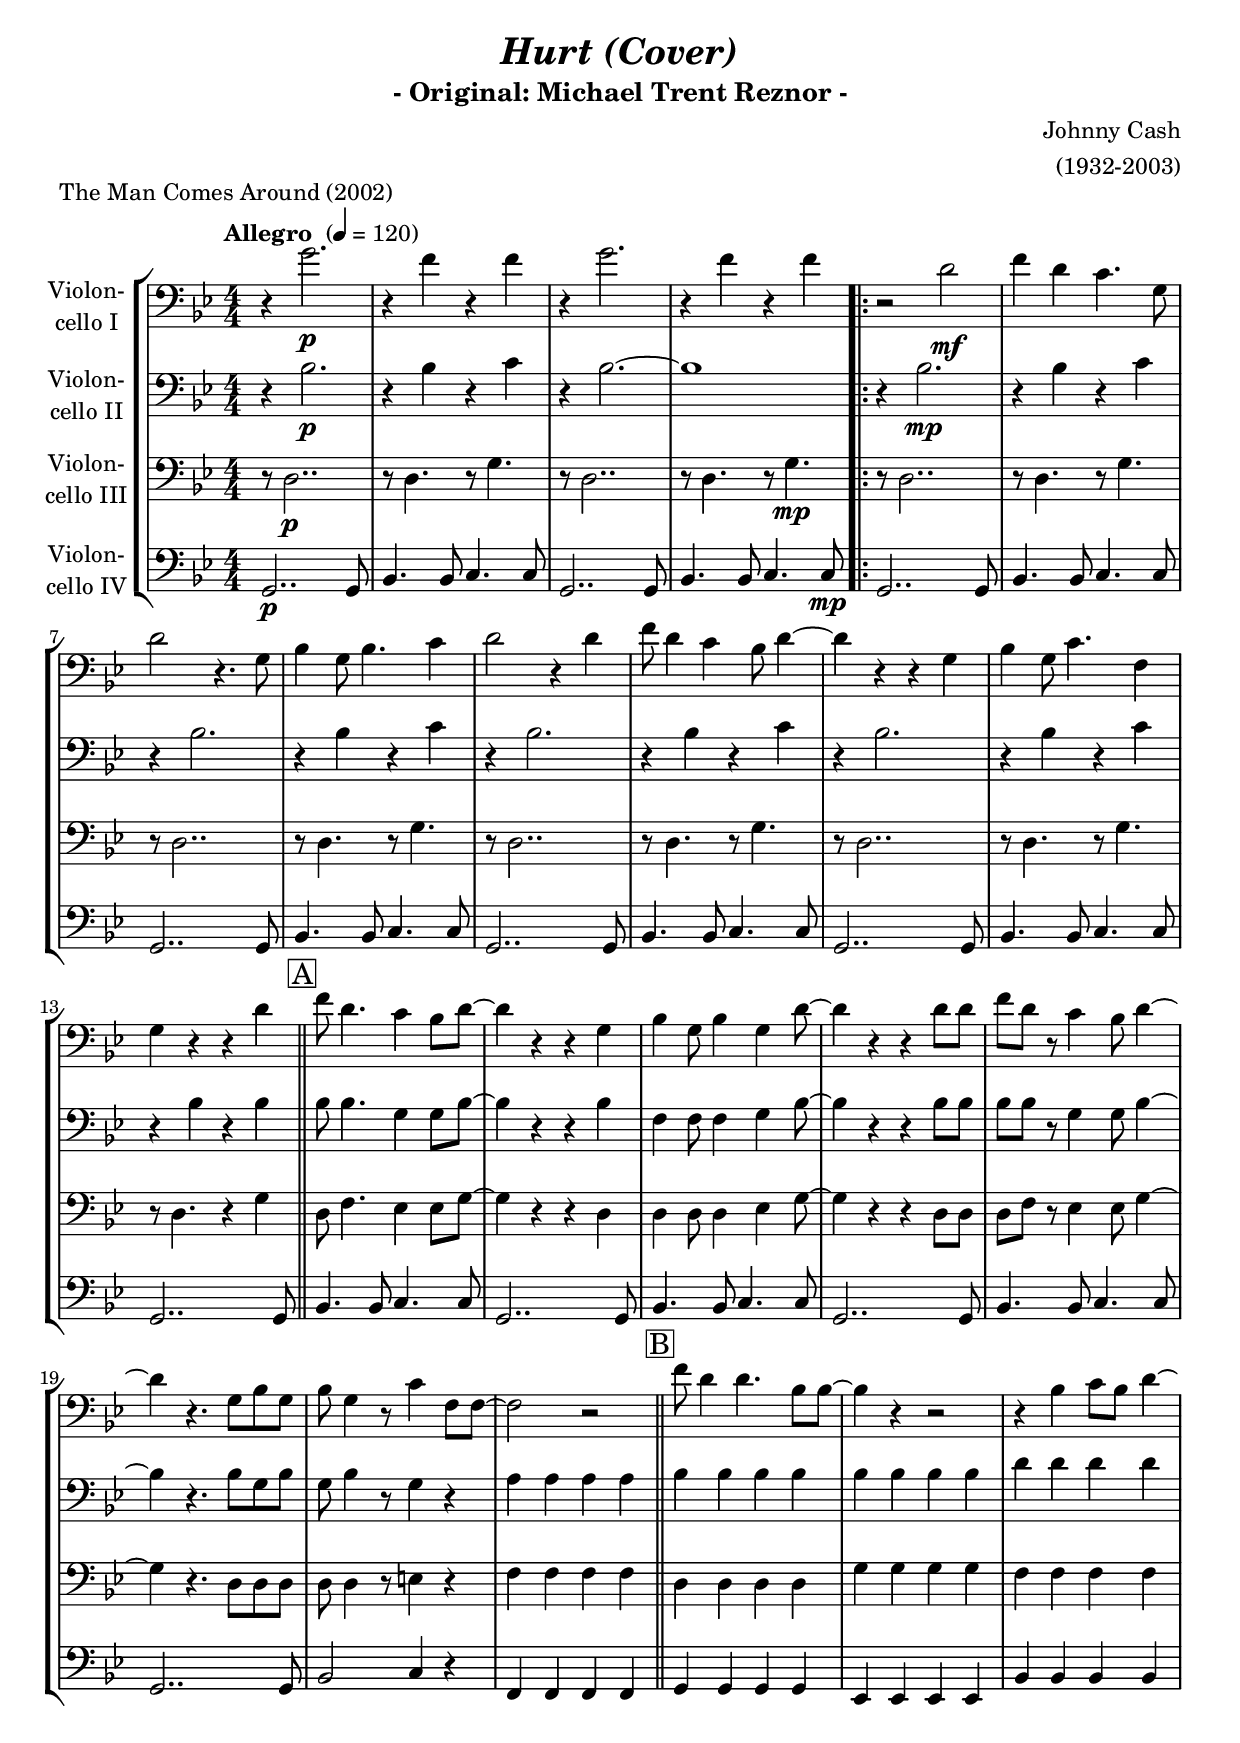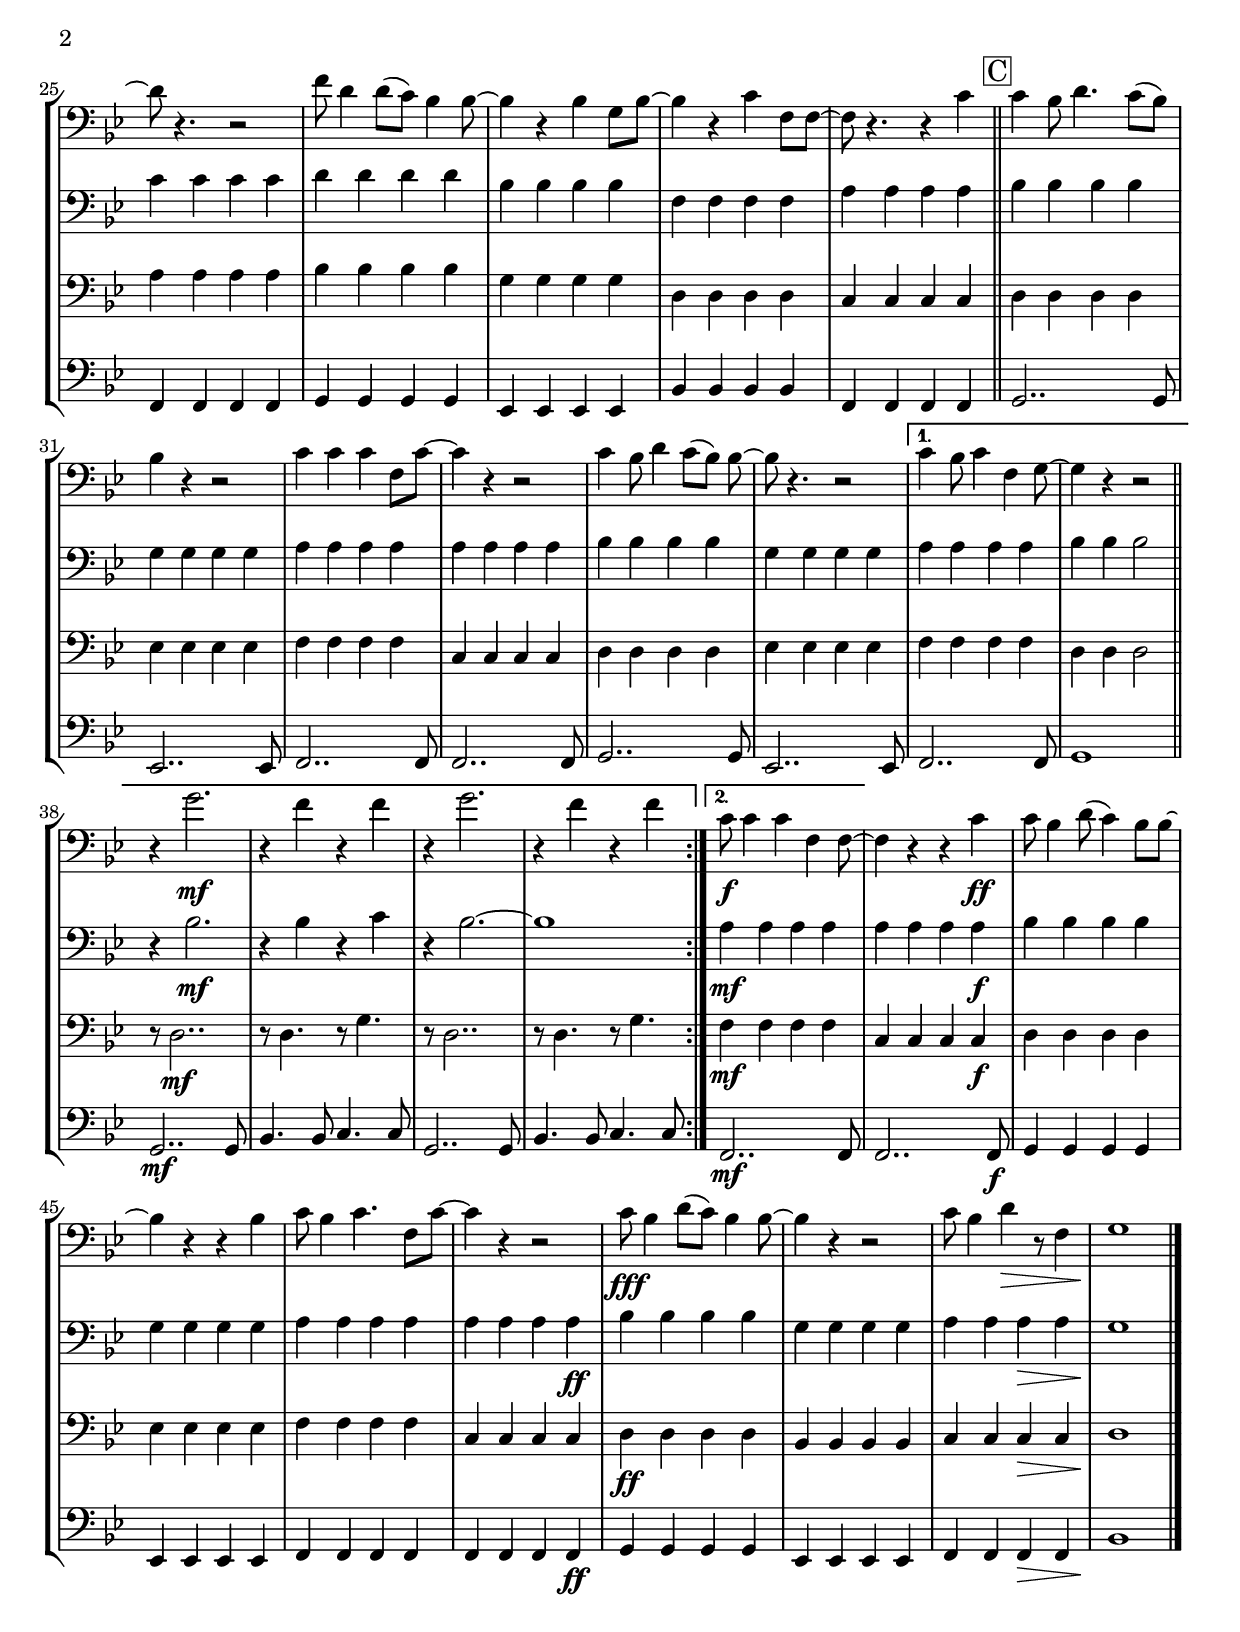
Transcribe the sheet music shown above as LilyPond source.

\version "2.18.2"
\include "deutsch.ly"
  
#(set-global-staff-size 20.25)

\header {
  title     = \markup \bold \italic "Hurt (Cover)"
  subtitle  = "- Original: Michael Trent Reznor -"
  composer  = "Johnny Cash"
  arranger  = "(1932-2003)"
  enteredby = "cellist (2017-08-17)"
  piece     = "The Man Comes Around (2002)"
}

voiceconsts = {
  \key a \minor
  \time 4/4
  \clef "bass"
  \numericTimeSignature
  \compressFullBarRests
  % Set default beaming for all staves
%  \set Timing.beamExceptions = #'()
%  \set Timing.baseMoment     = #(ly:make-moment 1 4)
%  \set Timing.beatStructure  = #'(1 1 1)
  \tempo "Allegro " 4=120
}

mifl = "flute"
mikl = "clarinet"
mist = "string ensemble 1"
miba = "cello"

boxa = { \bar "||" \mark \markup \box "A" }
boxb = { \bar "||" \mark \markup \box "B" }
boxc = { \bar "||" \mark \markup \box "C" }

va = \relative c'' {
  \voiceconsts

  r4 a2.\p
  r4 g r g
  r a2.
  r4 g r g
  \repeat volta 2 {
    r2 e\mf
    g4 e d4. a8
    e'2 r4. a,8
    
    c4 a8 c4. d4
    e2 r4 e
    g8 e4 d c8 e4~
    e r r a,
    c a8 d4. g,4

    a r r e' \boxa
    g8 e4. d4 c8 e~
    e4 r r a,
    c a8 c4 a e'8~
    e4 r r e8 e

    g e r d4 c8 e4~
    e r4. a,8 c a
    c a4 r8 d4 g,8 g~
    g2 r \boxb

    g'8 e4 e4. c8 c~
    c4 r r2
    r4 c d8 c e4~
    e8 r4. r2
    g8 e4 e8[( d)] c4 c8~

    c4 r c a8 c~
    c4 r d g,8 g~
    g r4. r4 d' \boxc
    d c8 e4. d8( c)
    c4 r r2

    d4 d d g,8 d'~
    d4 r r2
    d4 c8 e4 d8[( c)] c~
    c r4. r2
  }
  \alternative {
    { d4 c8 d4 g, a8~ | a4 r r2 \bar "||" r4 a'2.\mf | r4 g r g | r a2. | r4 g r g }
    { d8\f d4 d g, g8~ }
  }
  g4 r r d'\ff

  d8 c4 e8( d4) c8 c~
  c4 r r c
  d8 c4 d4. g,8 d'~
  d4 r r2
  d8\fff c4 e8[( d)] c4 c8~

  c4 r r2
  d8 c4 e\> r8 g,4
  a1\! \bar "|."
}

vb = \relative c' {
  \voiceconsts

  r4 c2.\p
  r4 c r d
  r c2.~
  c1
  \repeat volta 2 {
    r4 c2.\mp
    r4 c r d
    r c2.
    r4 c r d
    r c2.

    r4 c r d
    r c2.
    r4 c r d
    r c r c \boxa
    c8 c4. a4 a8 c~
    c4 r r c

    g g8 g4 a c8~
    c4 r r c8 c
    c c r a4 a8 c4~
    c r4. c8 a c

    a c4 r8 a4 r
    h h h h \boxb
    c c c c
    c c c c
    e e e e

    d d d d
    e e e e
    c c c c
    g g g g
    h h h h \boxc

    c c c c
    a a a a
    h h h h
    h h h h
    c c c c

    a a a a
  }
  \alternative {
    { h h h h | c c c2 \bar "||" r4 c2.\mf | r4 c r d | r c2.~ | c1 }
    { h4\mf h h h }
  }
  h h h h\f
  c c c c
  a a a a
  h h h h

  h h h h\ff
  c c c c
  a a a a
  h h h\> h
  a1\! \bar "|."
}

vc = \relative c {
  \voiceconsts

  r8 e2..\p
  r8 e4. r8 a4.
  r8 e2..
  r8 e4. r8 a4.\mp
  \repeat volta 2 {
    r8 e2..
    r8 e4. r8 a4.
    r8 e2..
    
    r8 e4. r8 a4.
    r8 e2..
    r8 e4. r8 a4.
    r8 e2..
    r8 e4. r8 a4.
    r8 e4. r4 a \boxa

    e8 g4. f4 f8 a~
    a4 r r e
    e e8 e4 f a8~
    a4 r r e8 e

    e g r f4 f8 a4~
    a r4. e8 e e
    e e4 r8 fis4 r
    g g g g \boxb
    e e e e

    a a a a
    g g g g
    h h h h
    c c c c
    a a a a

    e e e e
    d d d d \boxc
    e e e e
    f f f f
    g g g g

    d d d d
    e e e e
    f f f f
  }
  \alternative {
    { g g g g | e e e2 \bar "||" r8 e2..\mf | r8 e4. r8 a4. | r8 e2.. | r8 e4. r8 a4. }
    { g4\mf g g g }
  }
  d d d d\f
  e e e e

  f f f f
  g g g g
  d d d d
  e\ff e e e
  c c c c

  d d d\> d
  e1\! \bar "|."
}

vd = \relative c {
  \voiceconsts

  a2..\p a8
  c4. c8 d4. d8
  a2.. a8
  c4. c8 d4. d8\mp
  \repeat volta 2 {
    a2.. a8
    c4. c8 d4. d8
    a2.. a8
    
    c4. c8 d4. d8
    a2.. a8
    c4. c8 d4. d8
    a2.. a8
    c4. c8 d4. d8
    a2.. a8 \boxa

    c4. c8 d4. d8
    a2.. a8    
    c4. c8 d4. d8
    a2.. a8    
    c4. c8 d4. d8
    a2.. a8    
    c2 d4 r

    g, g g g \boxb
    a a a a
    f f f f
    c' c c c
    g g g g

    a a a a
    f f f f
    c' c c c
    g g g g \boxc
    a2.. a8
    f2.. f8
    g2.. g8

    g2.. g8
    a2.. a8
    f2.. f8
  }
  \alternative {
    { g2.. g8 | a1 \bar "||" a2..\mf a8 | c4. c8 d4. d8 | a2.. a8 | c4. c8 d4. d8 }
    { g,2..\mf g8 }
  }
  g2.. g8\f
  a4 a a a
  f f f f
  g g g g

  g g g g\ff
  a a a a
  f f f f
  g g g\> g
  c1\! \bar "|."
}


music = \new StaffGroup <<
      \new Staff {
	\set Staff.midiInstrument = \miba
	\set Staff.instrumentName = \markup \center-column { "Violon-" "cello I" }
	\transpose a g { \va }
      }

      \new Staff {
	\set Staff.midiInstrument = \miba
	\set Staff.instrumentName = \markup \center-column { "Violon-" "cello II" }
	\transpose a g { \vb }
      }

      \new Staff {
	\set Staff.midiInstrument = \miba
	\set Staff.instrumentName = \markup \center-column { "Violon-" "cello III" }
	\transpose a g { \vc }
      }

      \new Staff {
	\set Staff.midiInstrument = \miba
	\set Staff.instrumentName = \markup \center-column { "Violon-" "cello IV" }
	\transpose a g { \vd }
      }
>>

\book {
  \score {
    \music
    \layout {}
  }

  \score {
    \unfoldRepeats \music

    \midi {
      \context {
        \Score
      }
    }
  }
}
